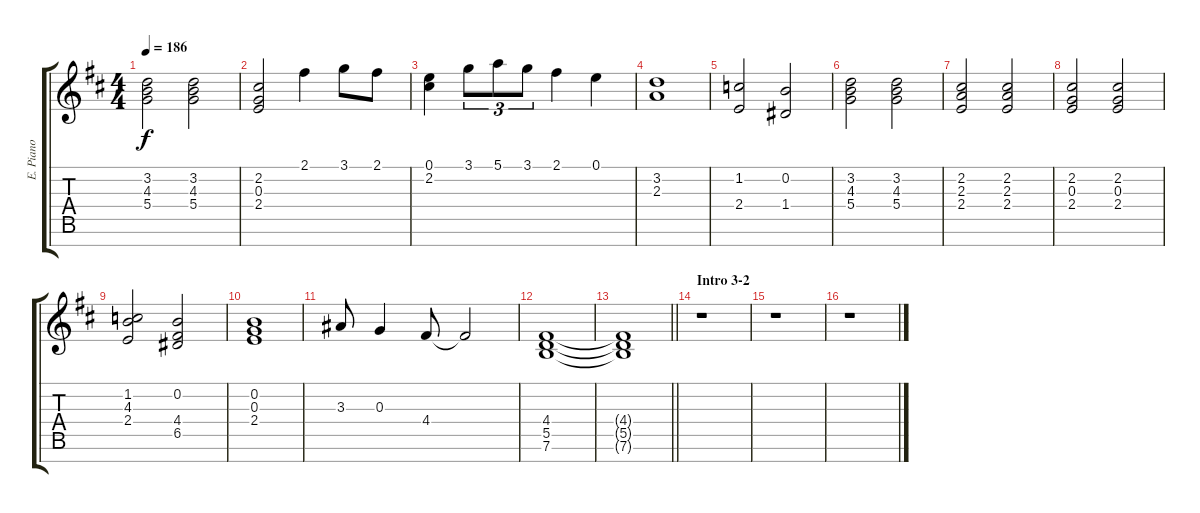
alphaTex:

\track ("E. Piano" "E. Piano") {instrument electricpiano1}
\staff {score tabs}
\tuning (E5 B4 G4 D4 A3 E3 B2) {hide}
\ts (4 4)
\tempo 186
\clef g2
\ks d
(3.2 4.3 5.4).2{dy f} (3.2 4.3 5.4).2 |
(2.2 0.3 2.4).2 2.1.4 3.1.8 2.1.8 |
(0.1 2.2).4 3.1.8{tu (3 2)} 5.1.8{tu (3 2)} 3.1.8{tu (3 2)} 2.1.4 0.1.4 |
(3.2 2.3).1 |
(1.2 2.4).2 (0.2 1.4).2 |
(3.2 4.3 5.4).2 (3.2 4.3 5.4).2 |
(2.2 2.3 2.4).2 (2.2 2.3 2.4).2 |
(2.2 0.3 2.4).2 (2.2 0.3 2.4).2 |
(1.2 4.3 2.4).2 (0.2 4.4 6.5).2 |
(0.2 0.3 2.4).1 |
3.3.8 0.3.4 4.4.8 4.4{t}.2 |
(4.4 5.5 7.6).1 |
\barLineRight lightlight
(4.4{t} 5.5{t} 7.6{t}).1 |
\section ("" "Intro 3-2")
r.1 |
r.1 |
r.1
